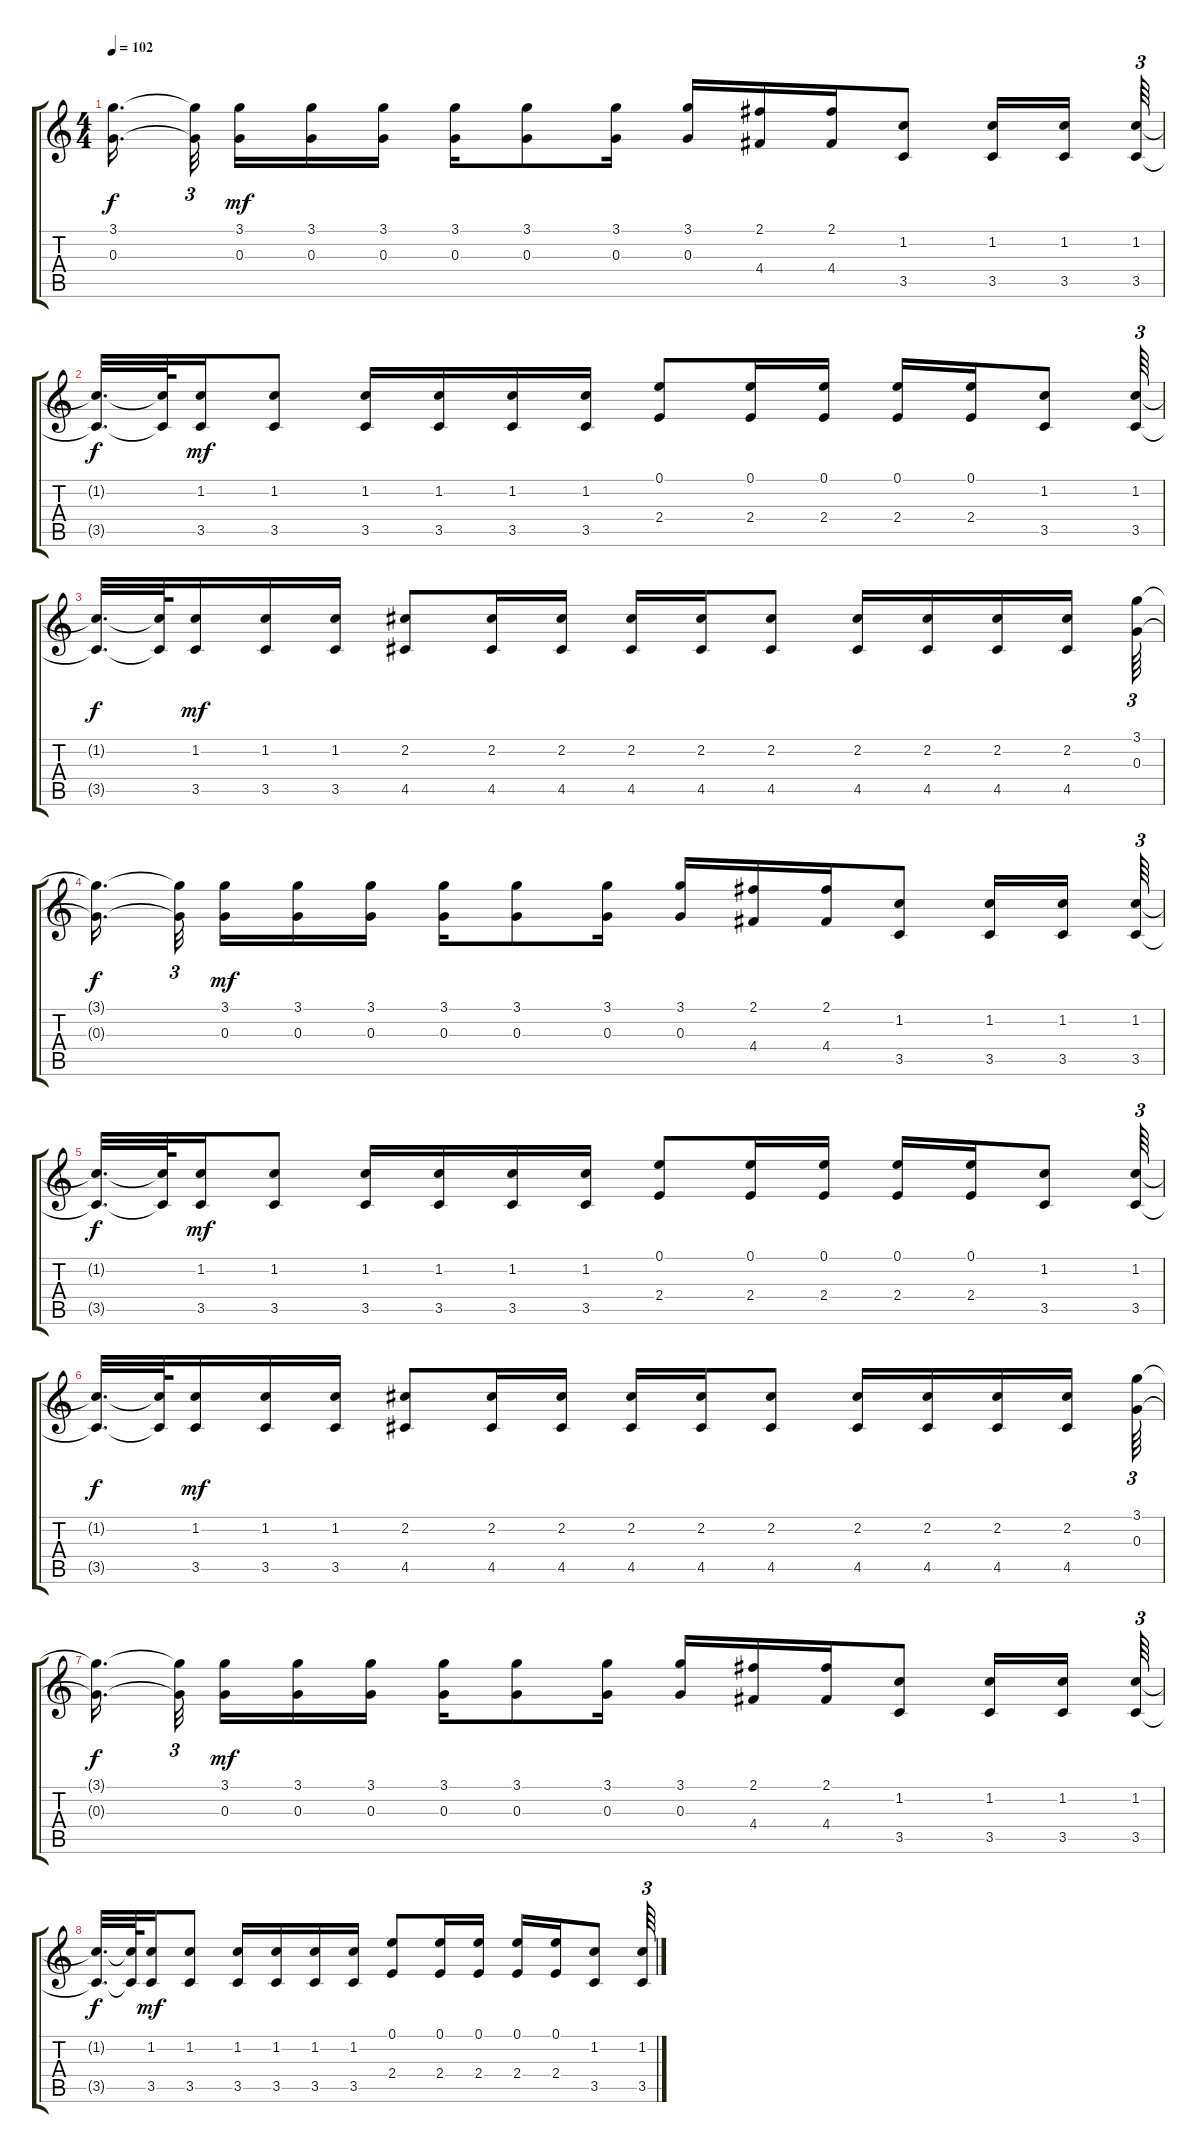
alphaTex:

\track "" {instrument distortionguitar}
\staff {score tabs}
\tuning (E4 B3 G3 D3 A2 E2) {hide}
\ts (4 4)
\tempo 102
\clef g2
\ks c
(3.1{t} 0.3{t}).16{d dy f beam splitsecondary} (3.1{t} 0.3{t}).32{tu (3 2) beam splitsecondary} (3.1 0.3).16{dy mf} (3.1 0.3).16 (3.1 0.3).16 (3.1 0.3).16 (3.1 0.3).8 (3.1 0.3).16 (3.1 0.3).16 (2.1 4.4).16 (2.1 4.4).16 (1.2 3.5).8 (1.2 3.5).16 (1.2 3.5).16{beam splitsecondary} (1.2 3.5).64{tu (3 2)} |
(1.2{t} 3.5{t}).32{d dy f} (1.2{t} 3.5{t}).64 (1.2 3.5).16{dy mf} (1.2 3.5).8 (1.2 3.5).16 (1.2 3.5).16 (1.2 3.5).16 (1.2 3.5).16 (0.1 2.4).8 (0.1 2.4).16 (0.1 2.4).16 (0.1 2.4).16 (0.1 2.4).16 (1.2 3.5).8 (1.2 3.5).64{tu (3 2)} |
(1.2{t} 3.5{t}).32{d dy f} (1.2{t} 3.5{t}).64 (1.2 3.5).16{dy mf} (1.2 3.5).16 (1.2 3.5).16 (2.2 4.5).8 (2.2 4.5).16 (2.2 4.5).16 (2.2 4.5).16 (2.2 4.5).16 (2.2 4.5).8 (2.2 4.5).16 (2.2 4.5).16 (2.2 4.5).16 (2.2 4.5).16 (3.1 0.3).64{tu (3 2)} |
(3.1{t} 0.3{t}).16{d dy f beam splitsecondary} (3.1{t} 0.3{t}).32{tu (3 2) beam splitsecondary} (3.1 0.3).16{dy mf} (3.1 0.3).16 (3.1 0.3).16 (3.1 0.3).16 (3.1 0.3).8 (3.1 0.3).16 (3.1 0.3).16 (2.1 4.4).16 (2.1 4.4).16 (1.2 3.5).8 (1.2 3.5).16 (1.2 3.5).16{beam splitsecondary} (1.2 3.5).64{tu (3 2)} |
(1.2{t} 3.5{t}).32{d dy f} (1.2{t} 3.5{t}).64 (1.2 3.5).16{dy mf} (1.2 3.5).8 (1.2 3.5).16 (1.2 3.5).16 (1.2 3.5).16 (1.2 3.5).16 (0.1 2.4).8 (0.1 2.4).16 (0.1 2.4).16 (0.1 2.4).16 (0.1 2.4).16 (1.2 3.5).8 (1.2 3.5).64{tu (3 2)} |
(1.2{t} 3.5{t}).32{d dy f} (1.2{t} 3.5{t}).64 (1.2 3.5).16{dy mf} (1.2 3.5).16 (1.2 3.5).16 (2.2 4.5).8 (2.2 4.5).16 (2.2 4.5).16 (2.2 4.5).16 (2.2 4.5).16 (2.2 4.5).8 (2.2 4.5).16 (2.2 4.5).16 (2.2 4.5).16 (2.2 4.5).16 (3.1 0.3).64{tu (3 2)} |
(3.1{t} 0.3{t}).16{d dy f beam splitsecondary} (3.1{t} 0.3{t}).32{tu (3 2) beam splitsecondary} (3.1 0.3).16{dy mf} (3.1 0.3).16 (3.1 0.3).16 (3.1 0.3).16 (3.1 0.3).8 (3.1 0.3).16 (3.1 0.3).16 (2.1 4.4).16 (2.1 4.4).16 (1.2 3.5).8 (1.2 3.5).16 (1.2 3.5).16{beam splitsecondary} (1.2 3.5).64{tu (3 2)} |
(1.2{t} 3.5{t}).32{d dy f} (1.2{t} 3.5{t}).64 (1.2 3.5).16{dy mf} (1.2 3.5).8 (1.2 3.5).16 (1.2 3.5).16 (1.2 3.5).16 (1.2 3.5).16 (0.1 2.4).8 (0.1 2.4).16 (0.1 2.4).16 (0.1 2.4).16 (0.1 2.4).16 (1.2 3.5).8 (1.2 3.5).64{tu (3 2)}
